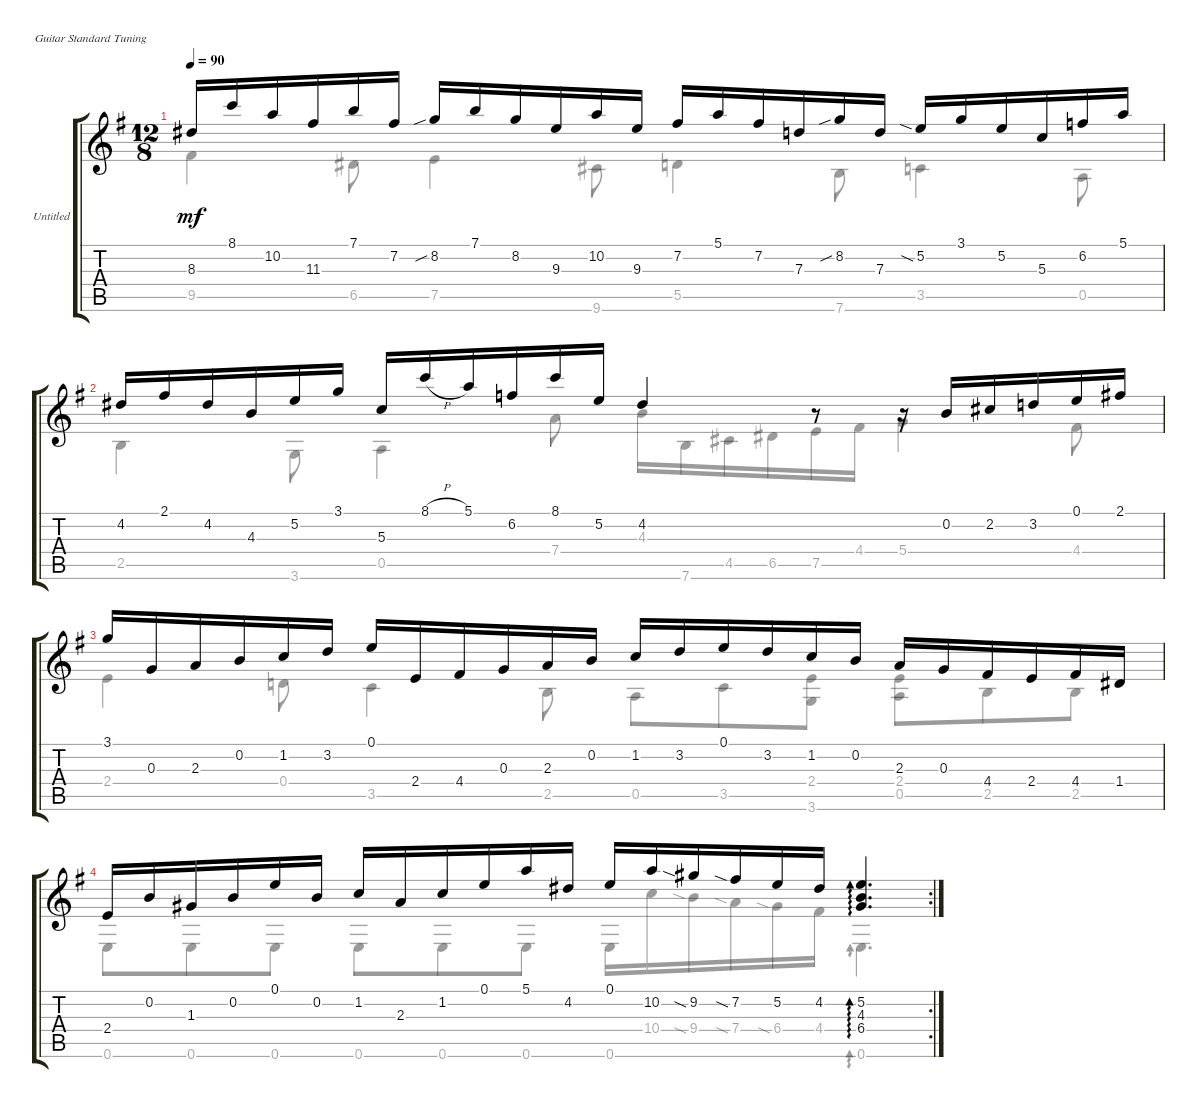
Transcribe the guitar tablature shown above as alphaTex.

\bracketExtendMode groupsimilarinstruments
\firstSystemTrackNameOrientation horizontal
\otherSystemsTrackNameOrientation horizontal
\track ("Untitled" "Untitled") {instrument acousticguitarnylon}
\staff {score tabs}
\tuning (E4 B3 G3 D3 A2 E2)
\voice
\ts (12 8)
\tempo 90
\clef g2
\ks eminor
8.3.16{dy mf} 8.1.16 10.2.16 11.3.16 7.1.16 7.2.16 8.2{sib}.16 7.1.16 8.2.16 9.3.16 10.2.16 9.3.16 7.2.16 5.1.16 7.2.16 7.3.16 8.2{sib}.16 7.3.16 5.2{sia}.16 3.1.16 5.2.16 5.3.16 6.2.16 5.1.16 |
4.2.16 2.1.16 4.2.16 4.3.16 5.2.16 3.1.16 5.3.16 8.1{h}.16 5.1.16 6.2.16 8.1.16 5.2.16 4.2.4 r.8 r.16 0.2.16 2.2.16 3.2.16 0.1.16 2.1.16 |
3.1.16 0.3.16 2.3.16 0.2.16 1.2.16 3.2.16 0.1.16 2.4.16 4.4.16 0.3.16 2.3.16 0.2.16 1.2.16 3.2.16 0.1.16 3.2.16 1.2.16 0.2.16 2.3.16 0.3.16 4.4.16 2.4.16 4.4.16 1.4.16 |
\rc 2
2.4.16 0.2.16 1.3.16 0.2.16 0.1.16 0.2.16 1.2.16 2.3.16 1.2.16 0.1.16 5.1.16 4.2.16 0.1.16 10.2.16 9.2{sia}.16 7.2{sia}.16 5.2.16 4.2.16 (5.2 4.3 6.4).4{d ad 0}
\voice
\clef g2
\ottava regular
\simile none
\ks eminor
9.5.4{dy mf} 6.5.8 7.5.4 9.6.8 5.5.4 7.6.8 3.5.4 0.5.8 |
2.5.4 3.6.8 0.5.4 7.4.8 4.3.16 7.6.16 4.5.16 6.5.16 7.5.16 4.4.16 5.4.4 4.4.8 |
2.4.4 0.4.8 3.5.4 2.5.8 0.5.8 3.5.8 (2.4 3.6).8 (2.4 0.5).8 2.5.8 2.5.8 |
0.6.8 0.6.8 0.6.8 0.6.8 0.6.8 0.6.8 0.6.16 10.4.16 9.4{sia}.16 7.4{sia}.16 6.4{sia}.16 4.4.16 0.6.4{d ad 0}
